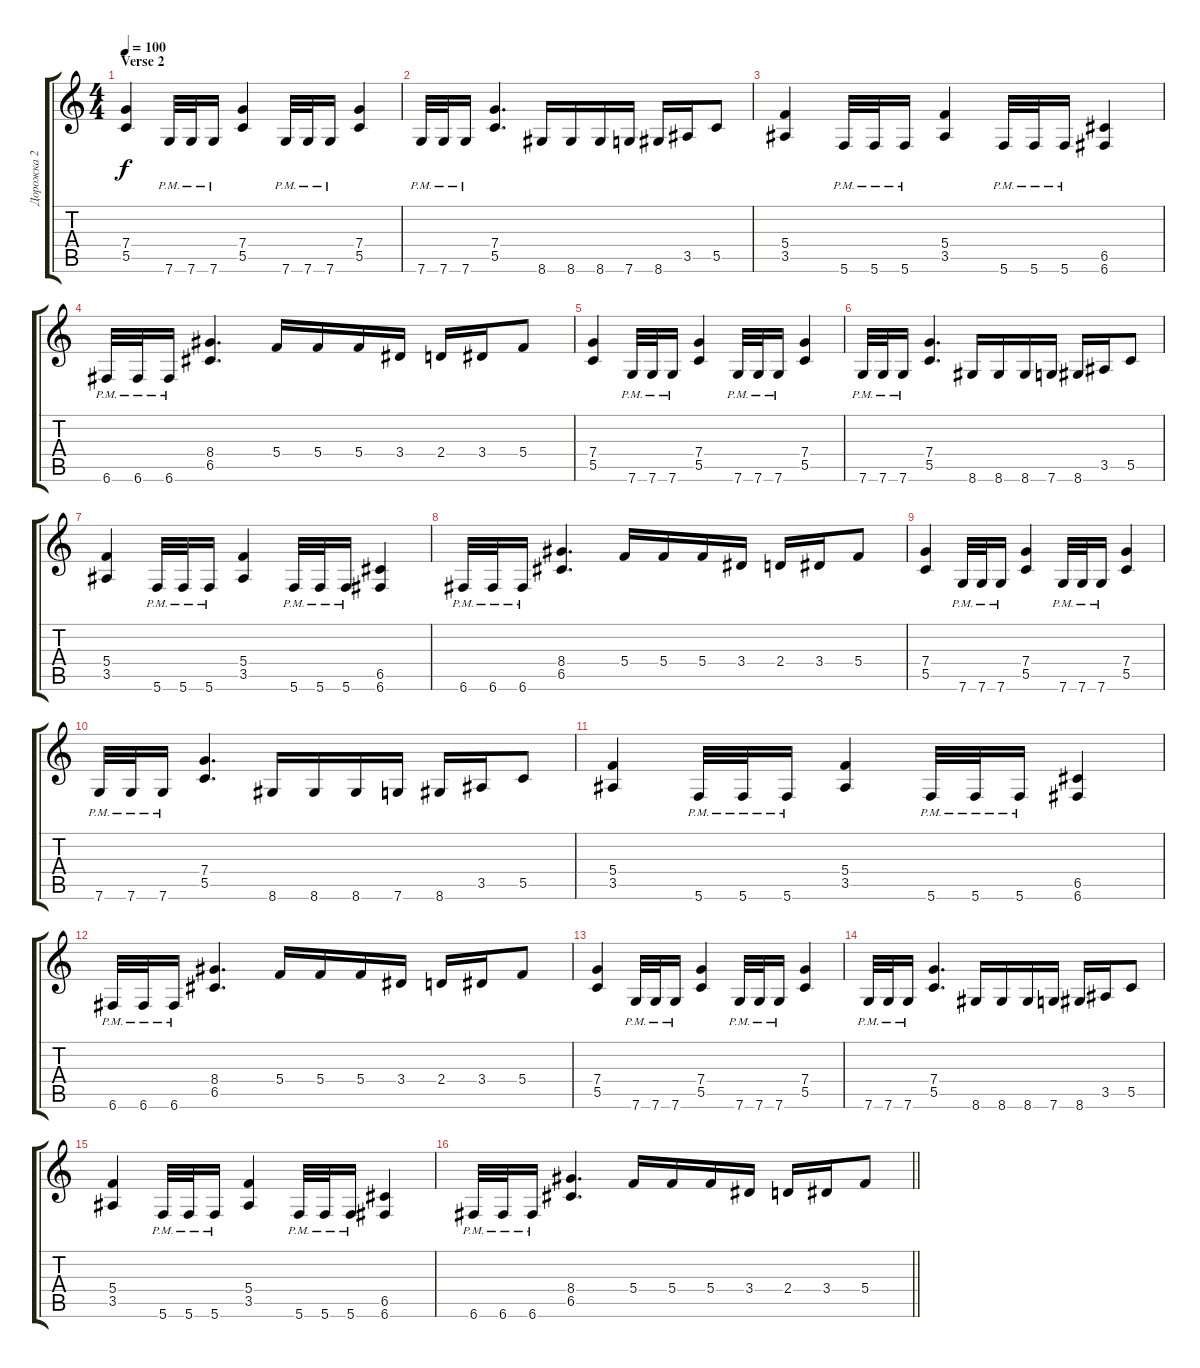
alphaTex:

\track ("Дорожка 2" "Дорожка 2") {instrument distortionguitar}
\staff {score tabs}
\tuning (D4 A3 F3 C3 G2 C2) {hide}
\ts (4 4)
\section ("" "Verse 2")
\tempo 100
\clef g2
\ks c
(7.4 5.5).4{dy f} 7.6{pm}.32 7.6{pm}.32 7.6{pm}.16 (7.4 5.5).4 7.6{pm}.32 7.6{pm}.32 7.6{pm}.16 (7.4 5.5).4 |
7.6{pm}.32 7.6{pm}.32 7.6{pm}.16 (7.4 5.5).4{d} 8.6.16 8.6.16 8.6.16 7.6.16 8.6.16 3.5.16 5.5.8 |
(5.4 3.5).4 5.6{pm}.32 5.6{pm}.32 5.6{pm}.16 (5.4 3.5).4 5.6{pm}.32 5.6{pm}.32 5.6{pm}.16 (6.5 6.6).4 |
6.6{pm}.32 6.6{pm}.32 6.6{pm}.16 (8.4 6.5).4{d} 5.4.16 5.4.16 5.4.16 3.4.16 2.4.16 3.4.16 5.4.8 |
(7.4 5.5).4 7.6{pm}.32 7.6{pm}.32 7.6{pm}.16 (7.4 5.5).4 7.6{pm}.32 7.6{pm}.32 7.6{pm}.16 (7.4 5.5).4 |
7.6{pm}.32 7.6{pm}.32 7.6{pm}.16 (7.4 5.5).4{d} 8.6.16 8.6.16 8.6.16 7.6.16 8.6.16 3.5.16 5.5.8 |
(5.4 3.5).4 5.6{pm}.32 5.6{pm}.32 5.6{pm}.16 (5.4 3.5).4 5.6{pm}.32 5.6{pm}.32 5.6{pm}.16 (6.5 6.6).4 |
6.6{pm}.32 6.6{pm}.32 6.6{pm}.16 (8.4 6.5).4{d} 5.4.16 5.4.16 5.4.16 3.4.16 2.4.16 3.4.16 5.4.8 |
(7.4 5.5).4 7.6{pm}.32 7.6{pm}.32 7.6{pm}.16 (7.4 5.5).4 7.6{pm}.32 7.6{pm}.32 7.6{pm}.16 (7.4 5.5).4 |
7.6{pm}.32 7.6{pm}.32 7.6{pm}.16 (7.4 5.5).4{d} 8.6.16 8.6.16 8.6.16 7.6.16 8.6.16 3.5.16 5.5.8 |
(5.4 3.5).4 5.6{pm}.32 5.6{pm}.32 5.6{pm}.16 (5.4 3.5).4 5.6{pm}.32 5.6{pm}.32 5.6{pm}.16 (6.5 6.6).4 |
6.6{pm}.32 6.6{pm}.32 6.6{pm}.16 (8.4 6.5).4{d} 5.4.16 5.4.16 5.4.16 3.4.16 2.4.16 3.4.16 5.4.8 |
(7.4 5.5).4 7.6{pm}.32 7.6{pm}.32 7.6{pm}.16 (7.4 5.5).4 7.6{pm}.32 7.6{pm}.32 7.6{pm}.16 (7.4 5.5).4 |
7.6{pm}.32 7.6{pm}.32 7.6{pm}.16 (7.4 5.5).4{d} 8.6.16 8.6.16 8.6.16 7.6.16 8.6.16 3.5.16 5.5.8 |
(5.4 3.5).4 5.6{pm}.32 5.6{pm}.32 5.6{pm}.16 (5.4 3.5).4 5.6{pm}.32 5.6{pm}.32 5.6{pm}.16 (6.5 6.6).4 |
\barLineRight lightlight
6.6{pm}.32 6.6{pm}.32 6.6{pm}.16 (8.4 6.5).4{d} 5.4.16 5.4.16 5.4.16 3.4.16 2.4.16 3.4.16 5.4.8
